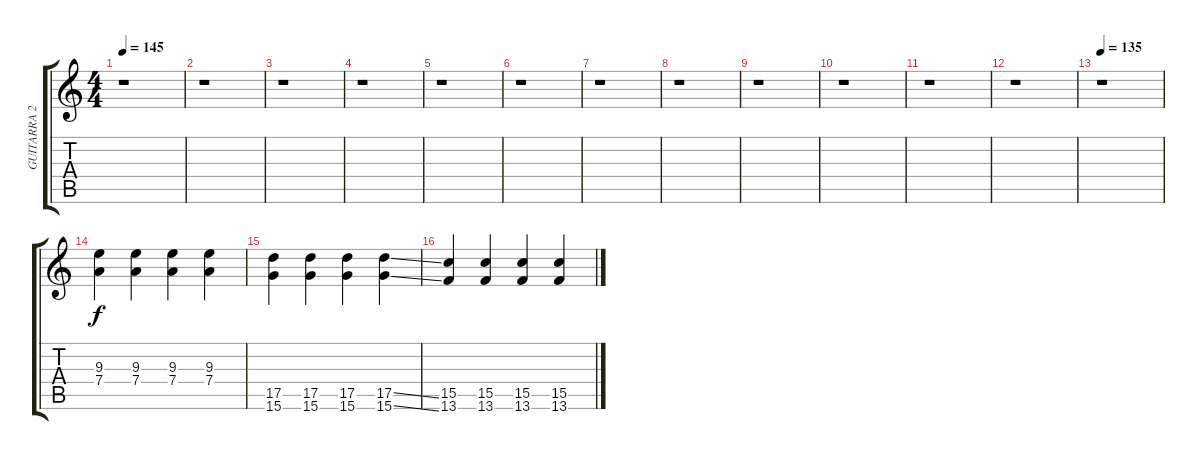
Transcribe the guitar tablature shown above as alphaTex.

\track ("GUITARRA 2" "GUITARRA 2") {instrument distortionguitar}
\staff {score tabs}
\tuning (E4 B3 G3 D3 A2 E2) {hide}
\ts (4 4)
\tempo 145
\clef g2
\ks c
r.1{dy f} |
r.1 |
r.1 |
r.1 |
r.1 |
r.1 |
r.1 |
r.1 |
r.1 |
r.1 |
r.1 |
r.1 |
\tempo 135
r.1 |
(9.3 7.4).4{volume 3 instrument electricguitarmuted} (9.3 7.4).4 (9.3 7.4).4 (9.3 7.4).4 |
(17.5 15.6).4 (17.5 15.6).4 (17.5 15.6).4 (17.5{ss} 15.6{ss}).4 |
(15.5 13.6).4 (15.5 13.6).4 (15.5 13.6).4 (15.5{ss} 13.6{ss}).4
